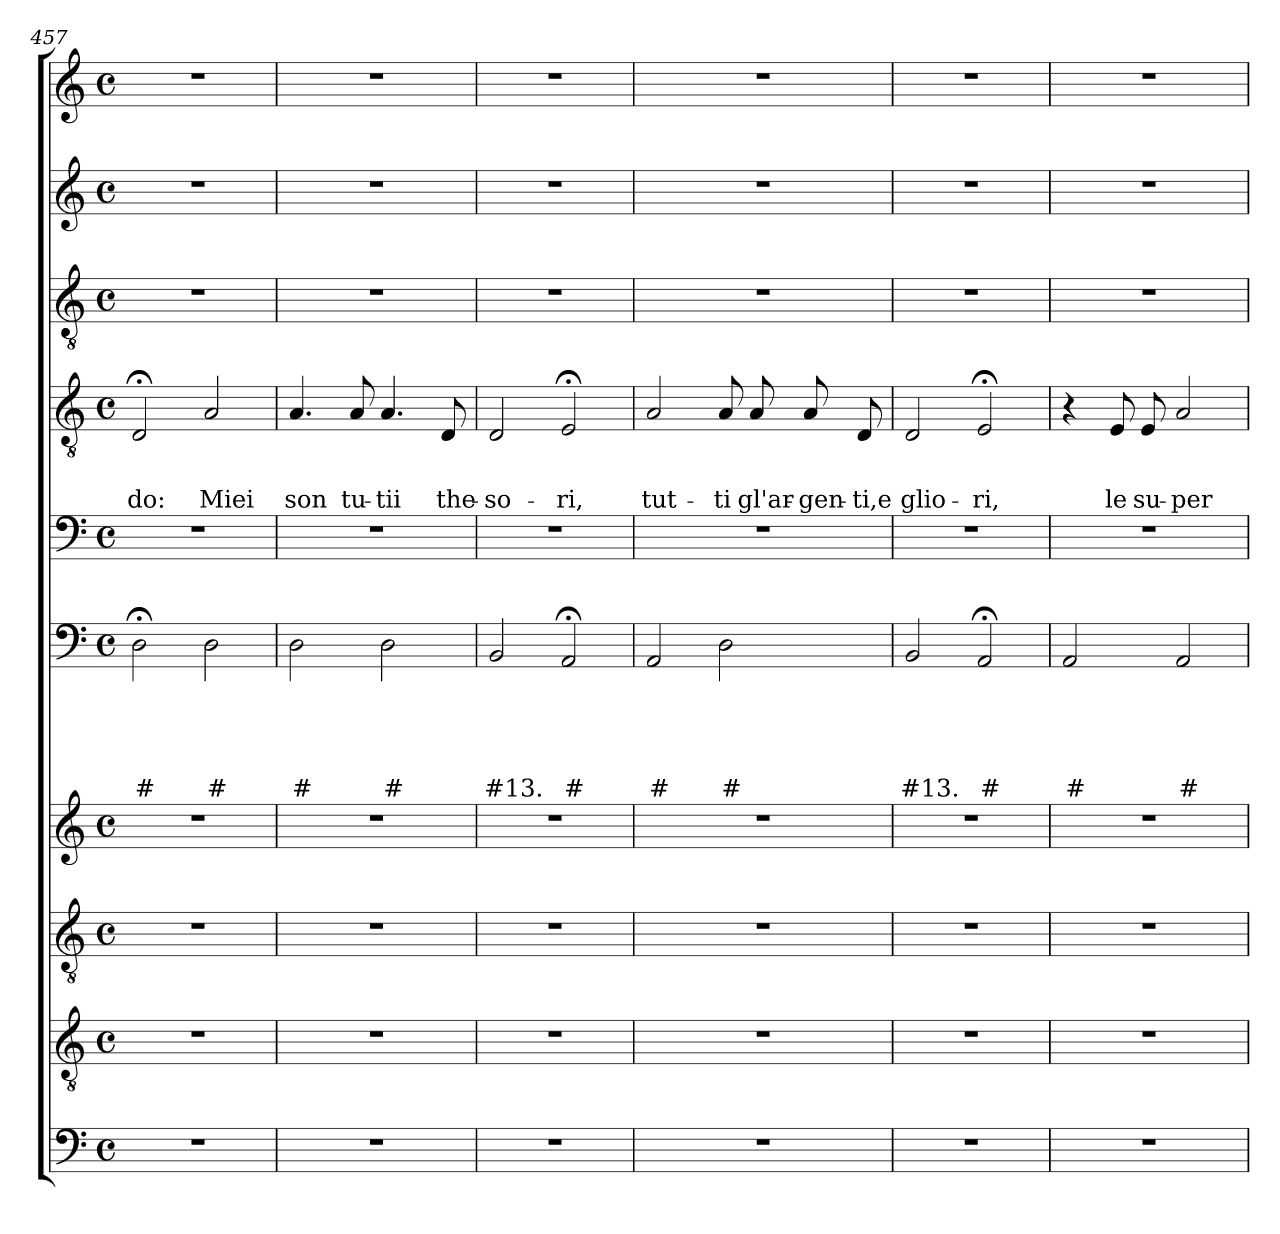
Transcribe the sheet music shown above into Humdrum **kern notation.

**kern	**kern	**kern	**kern	**kern	**text	**text	**text	**text	**text	**kern	**kern	**text	**text	**text	**kern	**kern	**kern
*part10	*part9	*part8	*part7	*part6	*part6	*part6	*part6	*part6	*part6	*part5	*part4	*part4	*part4	*part4	*part3	*part2	*part1
*staff10	*staff9	*staff8	*staff7	*staff6	*staff6	*staff6	*staff6	*staff6	*staff6	*staff5	*staff4	*staff4	*staff4	*staff4	*staff3	*staff2	*staff1
*clefF4	*clefGv2	*clefGv2	*clefG2	*clefF4	*	*	*	*	*	*clefF4	*clefGv2	*	*	*	*clefGv2	*clefG2	*clefG2
*k[]	*k[]	*k[]	*k[]	*k[]	*	*	*	*	*	*k[]	*k[]	*	*	*	*k[]	*k[]	*k[]
*C:	*C:	*C:	*C:	*C:	*	*	*	*	*	*C:	*C:	*	*	*	*C:	*C:	*C:
*M4/4	*M4/4	*M4/4	*M4/4	*M4/4	*	*	*	*	*	*M4/4	*M4/4	*	*	*	*M4/4	*M4/4	*M4/4
*met(c)	*met(c)	*met(c)	*met(c)	*met(c)	*	*	*	*	*	*met(c)	*met(c)	*	*	*	*met(c)	*met(c)	*met(c)
=457	=457	=457	=457	=457	=457	=457	=457	=457	=457	=457	=457	=457	=457	=457	=457	=457	=457
1r	1r	1r	1r	2D;<\	.	.	.	.	#	1r	2D;</	.	.	-do:	1r	1r	1r
.	.	.	.	2D\	.	.	.	.	#	.	2A/	.	.	Miei	.	.	.
=458	=458	=458	=458	=458	=458	=458	=458	=458	=458	=458	=458	=458	=458	=458	=458	=458	=458
1r	1r	1r	1r	2D\	.	.	.	.	#	1r	4.A/	.	.	son	1r	1r	1r
.	.	.	.	.	.	.	.	.	.	.	8A/	.	.	tu-	.	.	.
.	.	.	.	2D\	.	.	.	.	#	.	4.A/	.	.	-tii	.	.	.
.	.	.	.	.	.	.	.	.	.	.	8D/	.	.	the-	.	.	.
=459	=459	=459	=459	=459	=459	=459	=459	=459	=459	=459	=459	=459	=459	=459	=459	=459	=459
1r	1r	1r	1r	2BB/	.	.	.	.	#13.	1r	2D/	.	.	-so-	1r	1r	1r
.	.	.	.	2AA;</	.	.	.	.	#	.	2E;</	.	.	-ri,	.	.	.
=460	=460	=460	=460	=460	=460	=460	=460	=460	=460	=460	=460	=460	=460	=460	=460	=460	=460
1r	1r	1r	1r	2AA/	.	.	.	.	#	1r	2A/	.	.	tut-	1r	1r	1r
.	.	.	.	2D\	.	.	.	.	#	.	8A/	.	.	-ti	.	.	.
.	.	.	.	.	.	.	.	.	.	.	8A/	.	.	gl'ar-	.	.	.
.	.	.	.	.	.	.	.	.	.	.	8A/	.	.	-gen-	.	.	.
.	.	.	.	.	.	.	.	.	.	.	8D/	.	.	-ti,e	.	.	.
=461	=461	=461	=461	=461	=461	=461	=461	=461	=461	=461	=461	=461	=461	=461	=461	=461	=461
1r	1r	1r	1r	2BB/	.	.	.	.	#13.	1r	2D/	.	.	glio-	1r	1r	1r
.	.	.	.	2AA;</	.	.	.	.	#	.	2E;</	.	.	-ri,	.	.	.
=462	=462	=462	=462	=462	=462	=462	=462	=462	=462	=462	=462	=462	=462	=462	=462	=462	=462
1r	1r	1r	1r	2AA/	.	.	.	.	#	1r	4r	.	.	.	1r	1r	1r
.	.	.	.	.	.	.	.	.	.	.	8E/	.	.	le	.	.	.
.	.	.	.	.	.	.	.	.	.	.	8E/	.	.	su-	.	.	.
.	.	.	.	2AA/	.	.	.	.	#	.	2A/	.	.	-per-	.	.	.
=	=	=	=	=	=	=	=	=	=	=	=	=	=	=	=	=	=
*-	*-	*-	*-	*-	*-	*-	*-	*-	*-	*-	*-	*-	*-	*-	*-	*-	*-
